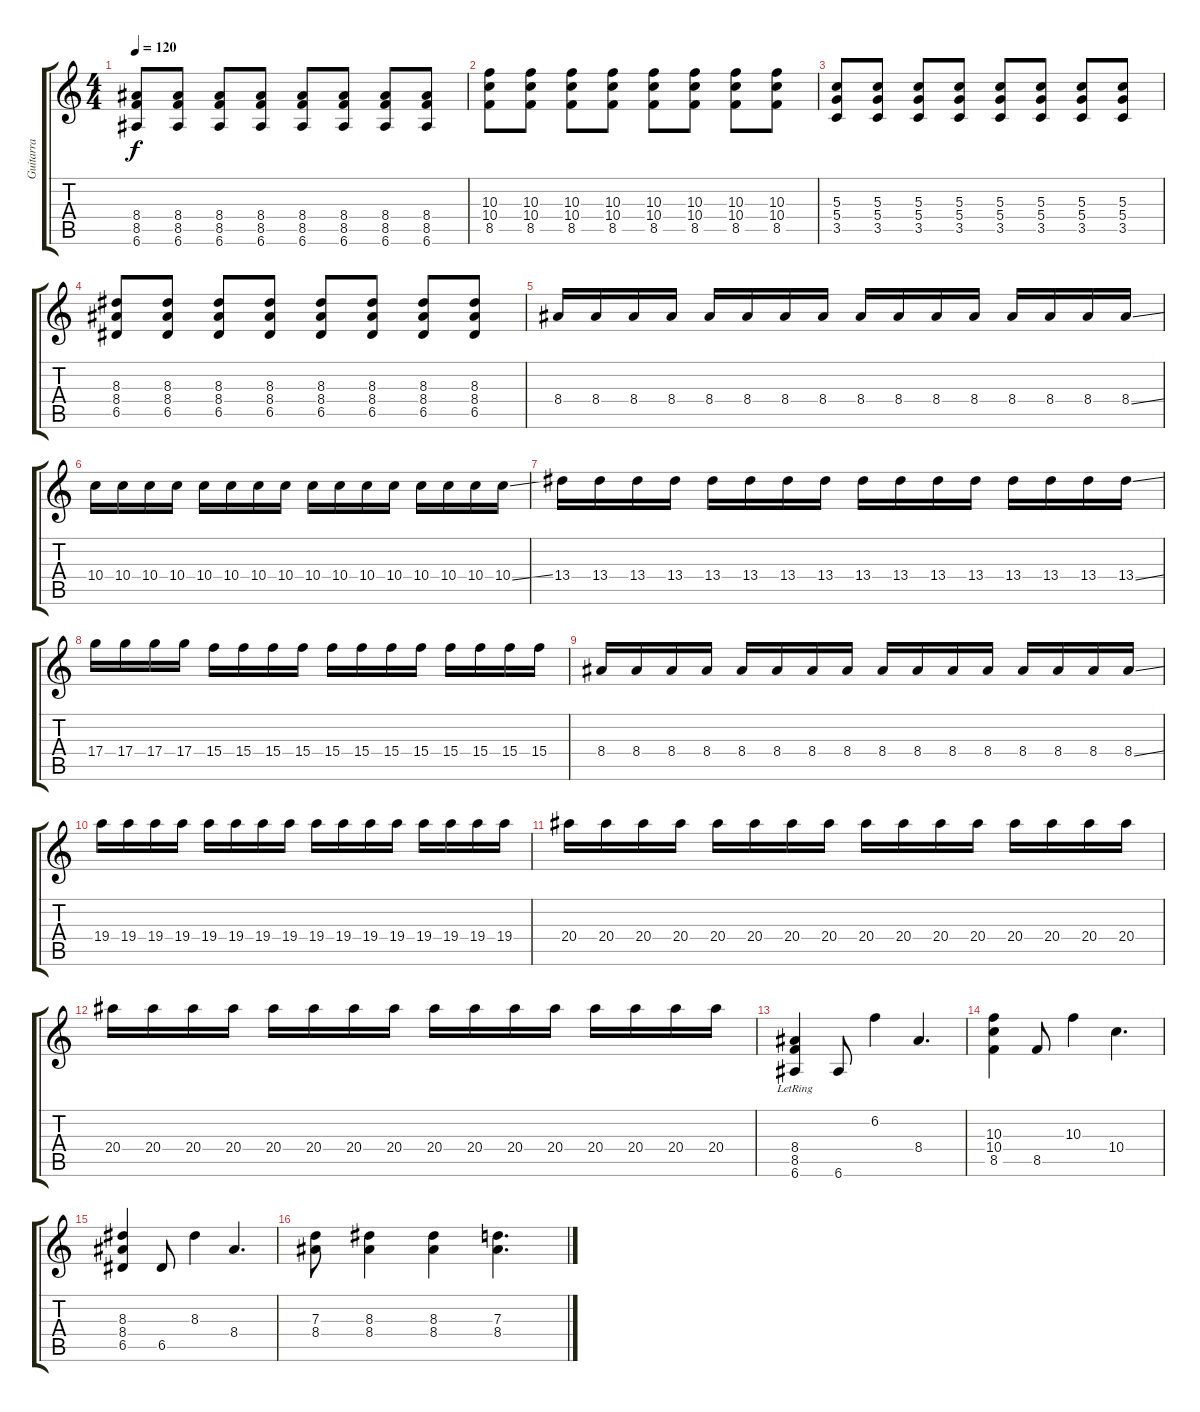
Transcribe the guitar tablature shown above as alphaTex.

\track ("Guitarra" "Guitarra") {instrument overdrivenguitar}
\staff {score tabs}
\tuning (E4 B3 G3 D3 A2 E2) {hide}
\ts (4 4)
\tempo 120
\clef g2
\ks c
(8.4 8.5 6.6).8{dy f} (8.4 8.5 6.6).8 (8.4 8.5 6.6).8 (8.4 8.5 6.6).8 (8.4 8.5 6.6).8 (8.4 8.5 6.6).8 (8.4 8.5 6.6).8 (8.4 8.5 6.6).8 |
(10.3 10.4 8.5).8 (10.3 10.4 8.5).8 (10.3 10.4 8.5).8 (10.3 10.4 8.5).8 (10.3 10.4 8.5).8 (10.3 10.4 8.5).8 (10.3 10.4 8.5).8 (10.3 10.4 8.5).8 |
(5.3 5.4 3.5).8 (5.3 5.4 3.5).8 (5.3 5.4 3.5).8 (5.3 5.4 3.5).8 (5.3 5.4 3.5).8 (5.3 5.4 3.5).8 (5.3 5.4 3.5).8 (5.3 5.4 3.5).8 |
(8.3 8.4 6.5).8 (8.3 8.4 6.5).8 (8.3 8.4 6.5).8 (8.3 8.4 6.5).8 (8.3 8.4 6.5).8 (8.3 8.4 6.5).8 (8.3 8.4 6.5).8 (8.3 8.4 6.5).8 |
8.4.16 8.4.16 8.4.16 8.4.16 8.4.16 8.4.16 8.4.16 8.4.16 8.4.16 8.4.16 8.4.16 8.4.16 8.4.16 8.4.16 8.4.16 8.4{ss}.16 |
10.4.16 10.4.16 10.4.16 10.4.16 10.4.16 10.4.16 10.4.16 10.4.16 10.4.16 10.4.16 10.4.16 10.4.16 10.4.16 10.4.16 10.4.16 10.4{ss}.16 |
13.4.16 13.4.16 13.4.16 13.4.16 13.4.16 13.4.16 13.4.16 13.4.16 13.4.16 13.4.16 13.4.16 13.4.16 13.4.16 13.4.16 13.4.16 13.4{ss}.16 |
17.4.16 17.4.16 17.4.16 17.4.16 15.4.16 15.4.16 15.4.16 15.4.16 15.4.16 15.4.16 15.4.16 15.4.16 15.4.16 15.4.16 15.4.16 15.4.16 |
8.4.16 8.4.16 8.4.16 8.4.16 8.4.16 8.4.16 8.4.16 8.4.16 8.4.16 8.4.16 8.4.16 8.4.16 8.4.16 8.4.16 8.4.16 8.4{ss}.16 |
19.4.16 19.4.16 19.4.16 19.4.16 19.4.16 19.4.16 19.4.16 19.4.16 19.4.16 19.4.16 19.4.16 19.4.16 19.4.16 19.4.16 19.4.16 19.4.16 |
20.4.16 20.4.16 20.4.16 20.4.16 20.4.16 20.4.16 20.4.16 20.4.16 20.4.16 20.4.16 20.4.16 20.4.16 20.4.16 20.4.16 20.4.16 20.4.16 |
20.4.16 20.4.16 20.4.16 20.4.16 20.4.16 20.4.16 20.4.16 20.4.16 20.4.16 20.4.16 20.4.16 20.4.16 20.4.16 20.4.16 20.4.16 20.4.16 |
(8.4{lr} 8.5{lr} 6.6{lr}).4{instrument electricguitarjazz} 6.6.8 6.2.4 8.4.4{d} |
(10.3 10.4 8.5).4 8.5.8 10.3.4 10.4.4{d} |
(8.3 8.4 6.5).4 6.5.8 8.3.4 8.4.4{d} |
(7.3 8.4).8 (8.3 8.4).4 (8.3 8.4).4 (7.3 8.4).4{d}
